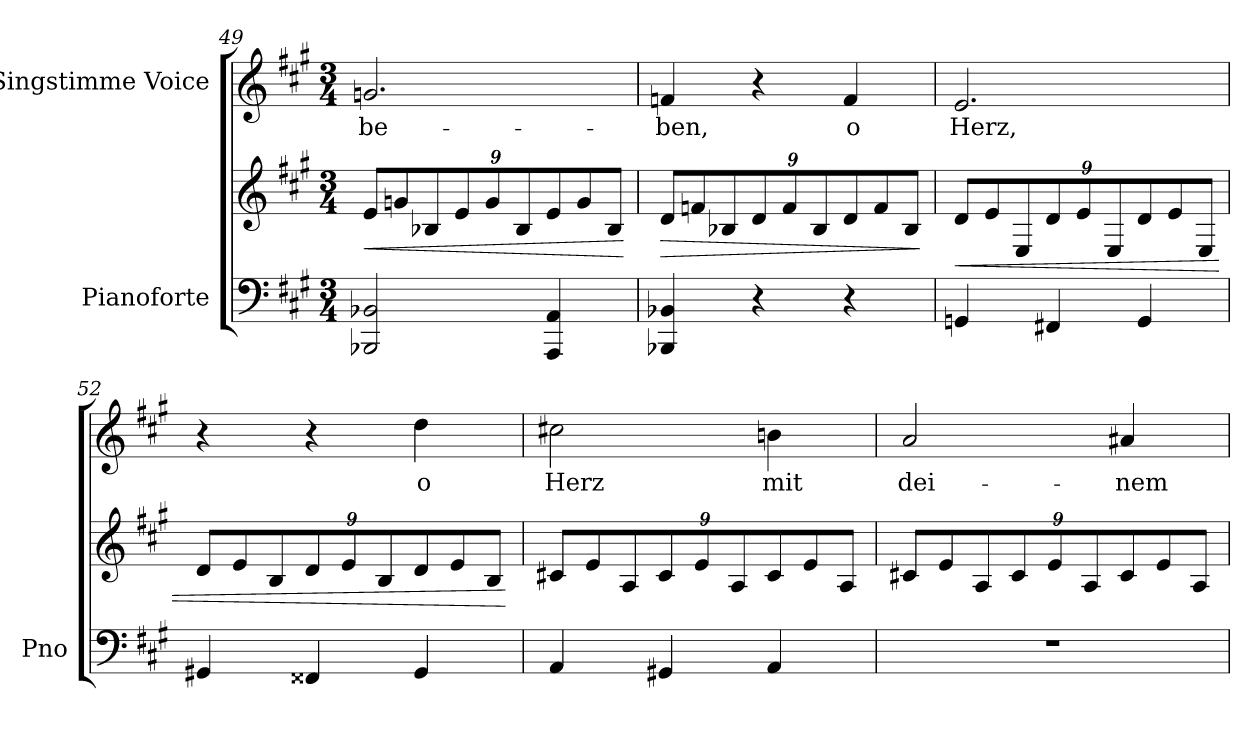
**kern	**kern	**dynam	**kern	**text
*part2	*part2	*part2	*part1	*part1
*staff3	*staff2	*staff2/3	*staff1	*staff1
*I"Pianoforte	*	*	*I"Singstimme Voice	*
*I'Pno	*	*	*	*
*clefF4	*clefG2	*	*clefG2	*
*k[f#c#g#]	*k[f#c#g#]	*	*k[f#c#g#]	*
*M3/4	*M3/4	*	*M3/4	*
=49	=49	=49	=49	=49
!	!	!LO:HP:b	!	!
2BBB-X/ 2BB-X/	12e/L	<	2.gn/	be-
.	12gn/	.	.	.
.	12B-X/	.	.	.
.	12e/	.	.	.
.	12g/	.	.	.
.	12B-/	.	.	.
4AAA/ 4AA/	12e/	.	.	.
.	12g/	.	.	.
.	12B-/J	.	.	.
.	.	[	.	.
=50	=50	=50	=50	=50
!	!	!LO:HP:b	!	!
4BBB-X/ 4BB-X/	12d/L	>	4fn/	-ben,
.	12fn/	.	.	.
.	12B-X/	.	.	.
4r	12d/	.	4r	.
.	12f/	.	.	.
.	12B-/	.	.	.
4r	12d/	.	4f/	o
.	12f/	.	.	.
.	12B-/J	.	.	.
.	.	]	.	.
=51	=51	=51	=51	=51
!	!	!LO:HP:b	!	!
4GGn/	12d/L	<	2.e/	Herz,
.	12e/	.	.	.
.	12E/	.	.	.
4FF#X/	12d/	.	.	.
.	12e/	.	.	.
.	12E/	.	.	.
4GG/	12d/	.	.	.
.	12e/	.	.	.
.	12E/J	.	.	.
=52	=52	=52	=52	=52
4GG#X/	12d/L	.	4r	.
.	12e/	.	.	.
.	12B/	.	.	.
4FF##X/	12d/	.	4r	.
.	12e/	.	.	.
.	12B/	.	.	.
4GG#/	12d/	.	4dd\	o
.	12e/	.	.	.
.	12B/J	.	.	.
.	.	[	.	.
=53	=53	=53	=53	=53
4AA/	12c#X/L	.	2cc#X\	Herz
.	12e/	.	.	.
.	12A/	.	.	.
4GG#X/	12c#/	.	.	.
.	12e/	.	.	.
.	12A/	.	.	.
4AA/	12c#/	.	4bn\	mit
.	12e/	.	.	.
.	12A/J	.	.	.
=54	=54	=54	=54	=54
2.r	12c#X/L	.	2a/	dei-
.	12e/	.	.	.
.	12A/	.	.	.
.	12c#/	.	.	.
.	12e/	.	.	.
.	12A/	.	.	.
.	12c#/	.	4a#X/	-nem
.	12e/	.	.	.
.	12A/J	.	.	.
=	=	=	=	=
*-	*-	*-	*-	*-
